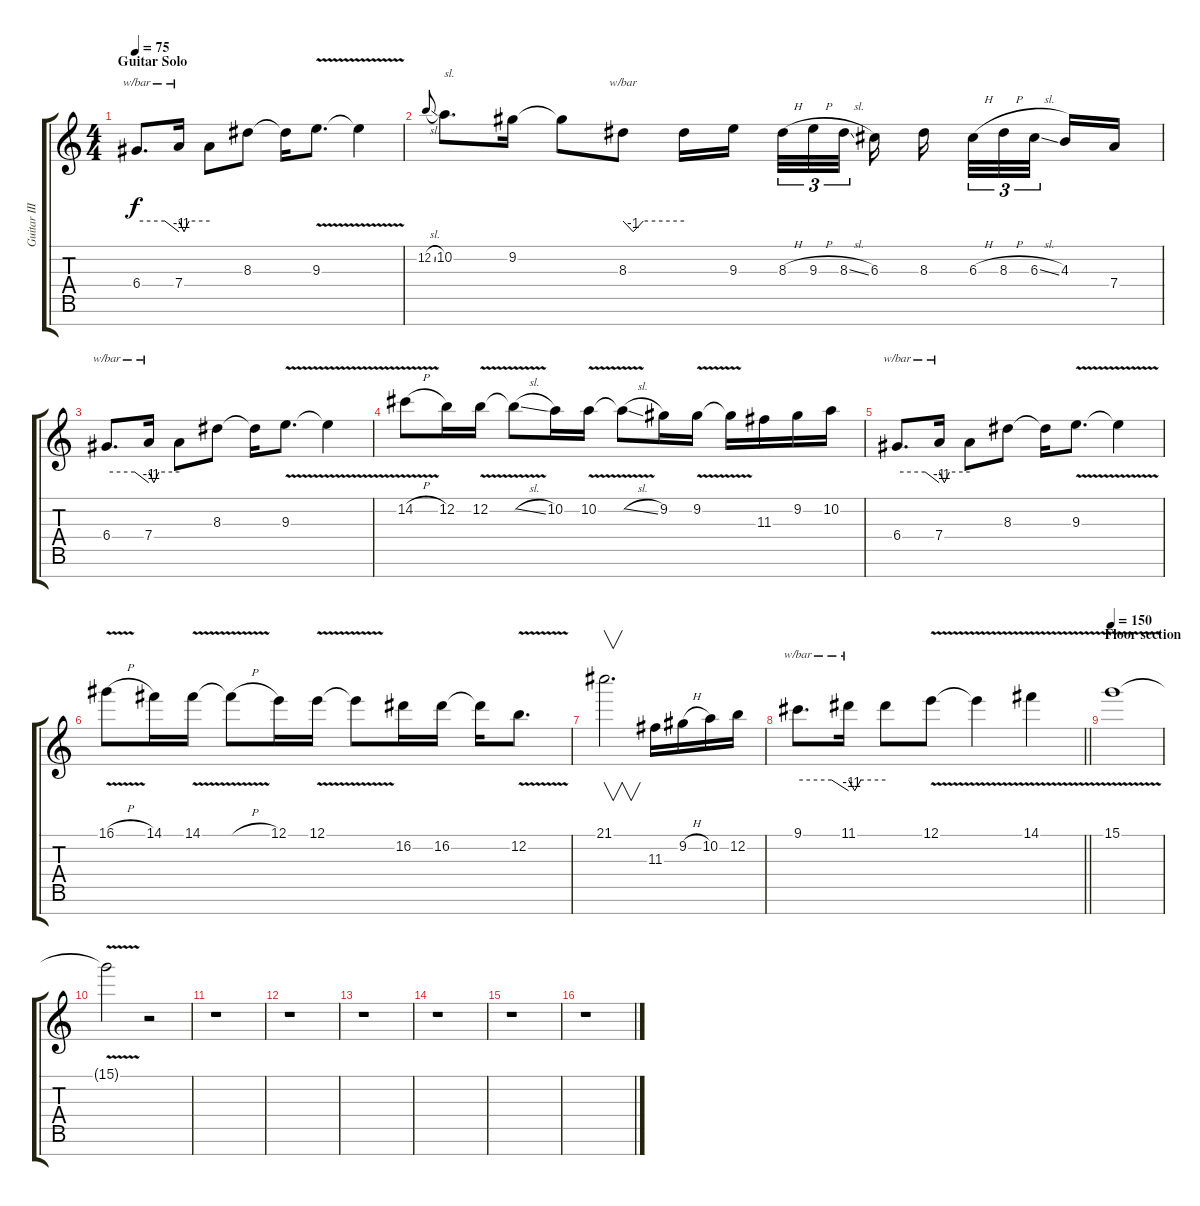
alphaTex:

\track ("Guitar III" "Guitar III") {instrument distortionguitar}
\staff {score tabs}
\tuning (E4 B3 G3 D3 A2 E2 B1) {hide}
\ts (4 4)
\section ("" "Guitar Solo")
\tempo 75
\clef g2
\ks c
6.4.8{d tbe (custom default 0 0 40 0 60 -4) dy f} 7.4.16{tbe (custom default 0 0 10 -4 20 0 60 0)} 7.4{t}.8 8.3.8 8.3{t}.16 9.3{v}.8{d} 9.3{t}.4 |
12.2{sl}.8{gr onbeat} 10.2.8{d txt "sl."} 9.2.16 9.2{t}.8 8.3.8{tbe (custom default 0 0 10 -4 20 0 60 0)} 8.3{t}.16 9.3.16{beam splitsecondary} 8.3{h}.32{tu (3 2)} 9.3{h}.32{tu (3 2)} 8.3{sl}.32{tu (3 2) beam splitsecondary} 6.3.16 8.3.16{beam splitsecondary} 6.3{h}.32{tu (3 2)} 8.3{h}.32{tu (3 2)} 6.3{sl}.32{tu (3 2) beam splitsecondary} 4.3.16 7.4.16 |
6.4.8{d tbe (custom default 0 0 40 0 60 -4)} 7.4.16{tbe (custom default 0 0 10 -4 20 0 60 0)} 7.4{t}.8 8.3.8 8.3{t}.16 9.3{v}.8{d} 9.3{t}.4 |
14.2{v h}.8 12.2.16 12.2{v}.16 12.2{sl t}.8 10.2.16 10.2{v}.16 10.2{sl t}.8 9.2.16 9.2{v}.16 9.2{t}.16 11.3.16 9.2.16 10.2.16 |
6.4.8{d tbe (custom default 0 0 40 0 60 -4)} 7.4.16{tbe (custom default 0 0 10 -4 20 0 60 0)} 7.4{t}.8 8.3.8 8.3{t}.16 9.3{v}.8{d} 9.3{t}.4 |
16.1{v h}.8 14.1.16 14.1{v}.16 14.1{h t}.8 12.1.16 12.1{v}.16 12.1{t}.8 16.2.16 16.2.16 16.2{t}.16 12.2{v}.8{d} |
21.1.2{v d} 11.3.16 9.2{h}.16 10.2.16 12.2.16 |
\barLineRight lightlight
9.1.8{d tbe (custom default 0 0 40 0 60 -4)} 11.1.16{tbe (custom default 0 0 10 -4 20 0 60 0)} 11.1{t}.8 12.1{v}.8 12.1{t}.4 14.1{v}.4 |
\section ("" "Floor section")
\tempo 150
15.1{v}.1 |
15.1{t}.2 r.2 |
r.1 |
r.1 |
r.1 |
r.1 |
r.1 |
r.1
